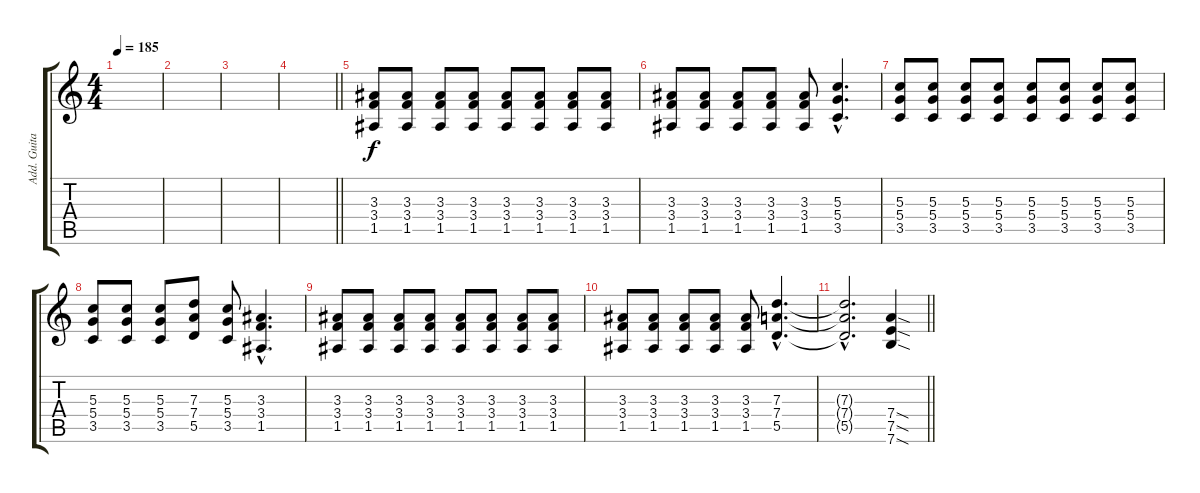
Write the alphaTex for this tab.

\track ("Add. Guitar" "Add. Guita") {instrument distortionguitar}
\staff {score tabs}
\tuning (E4 B3 G3 D3 A2 E2) {hide}
\ts (4 4)
\tempo 185
\clef g2
\ks c
|
|
|
\barLineRight lightlight
|
(3.3 3.4 1.5).8 (3.3 3.4 1.5).8 (3.3 3.4 1.5).8 (3.3 3.4 1.5).8 (3.3 3.4 1.5).8 (3.3 3.4 1.5).8 (3.3 3.4 1.5).8 (3.3 3.4 1.5).8 |
(3.3 3.4 1.5).8 (3.3 3.4 1.5).8 (3.3 3.4 1.5).8 (3.3 3.4 1.5).8 (3.3 3.4 1.5).8 (5.3{hac} 5.4{hac} 3.5{hac}).4{d} |
(5.3 5.4 3.5).8 (5.3 5.4 3.5).8 (5.3 5.4 3.5).8 (5.3 5.4 3.5).8 (5.3 5.4 3.5).8 (5.3 5.4 3.5).8 (5.3 5.4 3.5).8 (5.3 5.4 3.5).8 |
(5.3 5.4 3.5).8 (5.3 5.4 3.5).8 (5.3 5.4 3.5).8 (7.3 7.4 5.5).8 (5.3 5.4 3.5).8 (3.3{hac} 3.4{hac} 1.5{hac}).4{d} |
(3.3 3.4 1.5).8 (3.3 3.4 1.5).8 (3.3 3.4 1.5).8 (3.3 3.4 1.5).8 (3.3 3.4 1.5).8 (3.3 3.4 1.5).8 (3.3 3.4 1.5).8 (3.3 3.4 1.5).8 |
(3.3 3.4 1.5).8 (3.3 3.4 1.5).8 (3.3 3.4 1.5).8 (3.3 3.4 1.5).8 (3.3 3.4 1.5).8 (7.3{hac} 7.4{hac} 5.5{hac}).4{d} |
\barLineRight lightlight
(7.3{hac t} 7.4{hac t} 5.5{hac t}).2{d} (7.4{sod} 7.5{sod} 7.6{sod}).4
